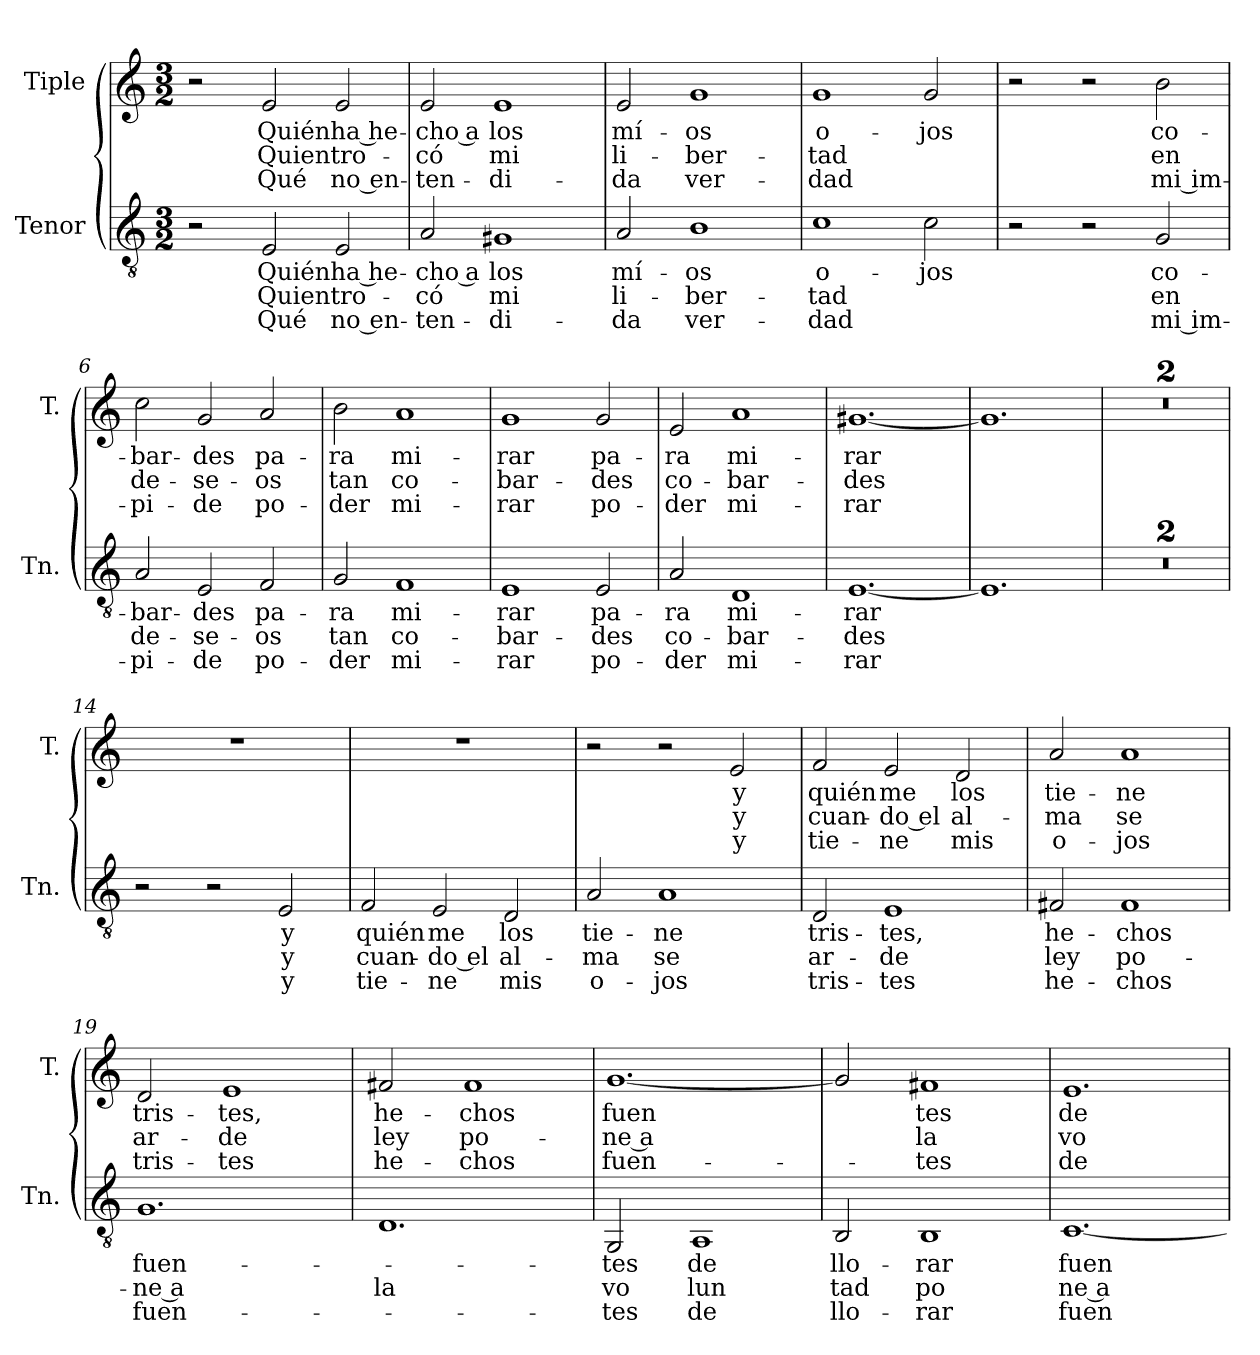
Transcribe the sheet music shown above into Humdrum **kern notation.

**kern	**text	**text	**text	**kern	**text	**text	**text
*part2	*part2	*part2	*part2	*part1	*part1	*part1	*part1
*staff2	*staff2	*staff2	*staff2	*staff1	*staff1	*staff1	*staff1
*I"Tenor	*	*	*	*I"Tiple	*	*	*
*I'Tn.	*	*	*	*I'T.	*	*	*
*clefGv2	*	*	*	*clefG2	*	*	*
*M3/2	*	*	*	*M3/2	*	*	*
=1	=1	=1	=1	=1	=1	=1	=1
2r	.	.	.	2r	.	.	.
2E	Quién	Quien	Qué	2e	Quién	Quien	Qué
2E	ha he-	tro-	no en-	2e	ha he-	tro-	no en-
=2	=2	=2	=2	=2	=2	=2	=2
2A	-cho a	-có	-ten-	2e	-cho a	-có	-ten-
1G#X	los	mi	-di-	1e	los	mi	-di-
=3	=3	=3	=3	=3	=3	=3	=3
2A	mí-	li-	-da	2e	mí-	li-	-da
1B	-os	-ber-	ver-	1g	-os	-ber-	ver-
=4	=4	=4	=4	=4	=4	=4	=4
1c	o-	-tad	-dad	1g	o-	-tad	-dad
2c	-jos	.	.	2g	-jos	.	.
=5	=5	=5	=5	=5	=5	=5	=5
2r	.	.	.	2r	.	.	.
2r	.	.	.	2r	.	.	.
2G	co-	en	mi im-	2b	co-	en	mi im-
=6	=6	=6	=6	=6	=6	=6	=6
2A	-bar-	de-	-pi-	2cc	-bar-	de-	-pi-
2E	-des	-se-	-de	2g	-des	-se-	-de
2F	pa-	-os	po-	2a	pa-	-os	po-
=7	=7	=7	=7	=7	=7	=7	=7
2G	-ra	tan	-der	2b	-ra	tan	-der
1F	mi-	co-	mi-	1a	mi-	co-	mi-
=8	=8	=8	=8	=8	=8	=8	=8
1E	-rar	-bar-	-rar	1g	-rar	-bar-	-rar
2E	pa-	-des	po-	2g	pa-	-des	po-
=9	=9	=9	=9	=9	=9	=9	=9
2A	-ra	co-	-der	2e	-ra	co-	-der
1D	mi-	-bar-	mi-	1a	mi-	-bar-	mi-
=10	=10	=10	=10	=10	=10	=10	=10
[1.E	-rar	-des	-rar	[1.g#X	-rar	-des	-rar
=11	=11	=11	=11	=11	=11	=11	=11
1.E]	.	.	.	1.g#]	.	.	.
=12	=12	=12	=12	=12	=12	=12	=12
1.r	.	.	.	1.r	.	.	.
=13	=13	=13	=13	=13	=13	=13	=13
1.r	.	.	.	1.r	.	.	.
=14	=14	=14	=14	=14	=14	=14	=14
2r	.	.	.	1.r	.	.	.
2r	.	.	.	.	.	.	.
2E	y	y	y	.	.	.	.
=15	=15	=15	=15	=15	=15	=15	=15
2F	quién	cuan-	tie-	1.r	.	.	.
2E	me	-do el	-ne	.	.	.	.
2D	los	al-	mis	.	.	.	.
=16	=16	=16	=16	=16	=16	=16	=16
2A	tie-	-ma	o-	2r	.	.	.
1A	-ne	se	-jos	2r	.	.	.
.	.	.	.	2e	y	y	y
=17	=17	=17	=17	=17	=17	=17	=17
2D	tris-	ar-	tris-	2f	quién	cuan-	tie-
1E	-tes,	-de	-tes	2e	me	-do el	-ne
.	.	.	.	2d	los	al-	mis
=18	=18	=18	=18	=18	=18	=18	=18
2F#X	he-	ley	he-	2a	tie-	-ma	o-
1F#	-chos	po-	-chos	1a	-ne	se	-jos
=19	=19	=19	=19	=19	=19	=19	=19
1.G	fuen-	-ne a	fuen-	2d	tris-	ar-	tris-
.	.	.	.	1e	-tes,	-de	-tes
=20	=20	=20	=20	=20	=20	=20	=20
1.D	.	la	.	2f#X	he-	ley	he-
.	.	.	.	1f#	-chos	po-	-chos
=21	=21	=21	=21	=21	=21	=21	=21
2GG	-tes	vo	-tes	[1.g	fuen	-ne a	fuen-
1AA	de	-lun	de	.	.	.	.
=22	=22	=22	=22	=22	=22	=22	=22
2BB	llo-	-tad	llo-	2g]	.	.	.
1BB	-rar	po	-rar	1f#X	tes	la	-tes
=23	=23	=23	=23	=23	=23	=23	=23
[1.C	fuen-	-ne a	fuen-	1.e	de	vo-	de
=	=	=	=	=	=	=	=
*-	*-	*-	*-	*-	*-	*-	*-
